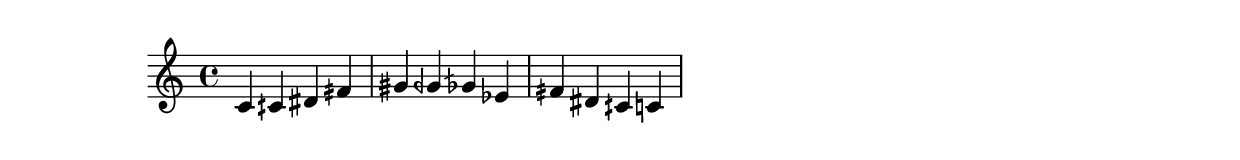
% Do not edit this file; it is automatically
% generated from Documentation/snippets/new
% This file is in the public domain.
%% Note: this file works from version 2.13.36
\version "2.13.36"

\header {
%% Translation of GIT committish: fa19277d20f8ab0397c560eb0e7b814bd804ecec
  texidoces = "
El «Makam» es un tipo de melodía de Turquía que
utiliza alteraciones microtonales de 1/9 de tono.  Consulte el
archivo de inicio @file{makam.ly} (véase el 'Manual de
aprendizaje @version{}, 4.6.3 Otras fuentes de información' para
averiguar la situación de este archivo) para ver detalles de los
nombres de las notas y las alteraciones.

"
  doctitlees = "Ejemplo de «Makam»"



%% Translation of GIT committish: 0a868be38a775ecb1ef935b079000cebbc64de40
  texidocde = "
Makam ist eine türkische Melodie, in der 1/9-Tonabstände
eingesetzt werden.  Sehen Sie sich die Initialisierungsdatei
@file{makam.ly} für weiter Information zu Tonhöhenbezeichnungen
und Alterationen an (siehe
Handbuch zum Lernen @version{}, 4.6.3 Weitere Information zu
Hinweisen, wo diese Datei gespeichert ist)."

  doctitlede = "Makam-Beispiel"

%% Translation of GIT committish: 4ab2514496ac3d88a9f3121a76f890c97cedcf4e
  texidocfr = "
Le « makam » est une forme de mélodie turque qui utilise des altérations
d'un neuvième de ton.  Consultez le fichier d'initialisation
@file{makam.ly} pour plus de détails sur les hauteurs et altérations
utilisées (voir le chapitre 4.6.3 - Autres sources d'information du
manuel d'initiation pour le localiser).

"
  doctitlefr = "Exemple de musique « Makam »"

  lsrtags = "pitches, world-music"
  texidoc = "
Makam is a type of melody from Turkey using 1/9th-tone microtonal
alterations.  Consult the initialization file @samp{ly/makam.ly} for
details of pitch names and alterations.

"
  doctitle = "Makam example"
} % begin verbatim


% Initialize makam settings
\include "makam.ly"

\relative c' {
  \set Staff.keySignature = #`((6 . ,(- KOMA)) (3 . ,BAKIYE))
  c4 cc db fk
  gbm4 gfc gfb efk
  fk4 db cc c
}
